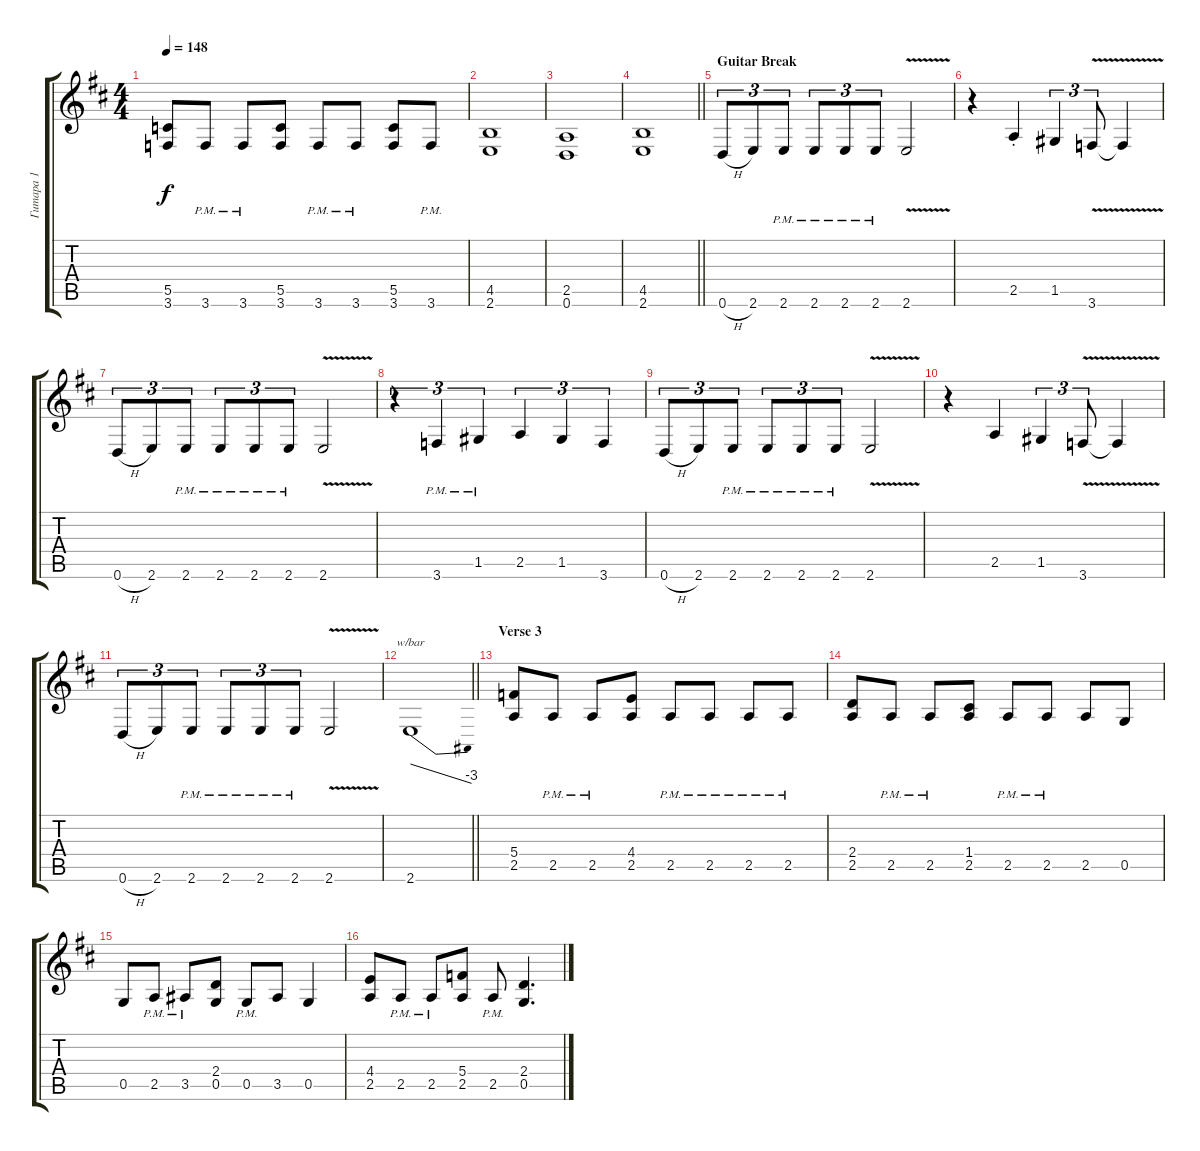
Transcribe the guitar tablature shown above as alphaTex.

\track ("Гитара 1" "Гитара 1") {instrument distortionguitar}
\staff {score tabs}
\tuning (D4 A3 F3 C3 G2 D2) {hide}
\ts (4 4)
\tempo 148
\clef g2
\ks bminor
(5.5 3.6).8{dy f} 3.6{pm}.8 3.6{pm}.8 (5.5 3.6).8 3.6{pm}.8 3.6{pm}.8 (5.5 3.6).8 3.6{pm}.8 |
(4.5 2.6).1 |
(2.5 0.6).1 |
\barLineRight lightlight
(4.5 2.6).1 |
\section ("" "Guitar Break")
0.6{h}.8{tu (3 2)} 2.6.8{tu (3 2)} 2.6{pm}.8{tu (3 2)} 2.6{pm}.8{tu (3 2)} 2.6{pm}.8{tu (3 2)} 2.6{pm}.8{tu (3 2)} 2.6{v}.2 |
r.4 2.5{st}.4 1.5.4{tu (3 2)} 3.6{v}.8{tu (3 2)} 3.6{t}.4 |
0.6{h}.8{tu (3 2)} 2.6.8{tu (3 2)} 2.6{pm}.8{tu (3 2)} 2.6{pm}.8{tu (3 2)} 2.6{pm}.8{tu (3 2)} 2.6{pm}.8{tu (3 2)} 2.6{v}.2 |
r.4{tu (3 2)} 3.6{pm}.4{tu (3 2)} 1.5{pm}.4{tu (3 2)} 2.5.4{tu (3 2)} 1.5.4{tu (3 2)} 3.6.4{tu (3 2)} |
0.6{h}.8{tu (3 2)} 2.6.8{tu (3 2)} 2.6{pm}.8{tu (3 2)} 2.6{pm}.8{tu (3 2)} 2.6{pm}.8{tu (3 2)} 2.6{pm}.8{tu (3 2)} 2.6{v}.2 |
r.4 2.5.4 1.5.4{tu (3 2)} 3.6{v}.8{tu (3 2)} 3.6{t}.4 |
0.6{h}.8{tu (3 2)} 2.6.8{tu (3 2)} 2.6{pm}.8{tu (3 2)} 2.6{pm}.8{tu (3 2)} 2.6{pm}.8{tu (3 2)} 2.6{pm}.8{tu (3 2)} 2.6{v}.2 |
\barLineRight lightlight
2.6.1{tbe (dive default 0 0 60 -12)} |
\section ("" "Verse 3")
(5.4 2.5).8 2.5{pm}.8 2.5{pm}.8 (4.4 2.5).8 2.5{pm}.8 2.5{pm}.8 2.5{pm}.8 2.5{pm}.8 |
(2.4 2.5).8 2.5{pm}.8 2.5{pm}.8 (1.4 2.5).8 2.5{pm}.8 2.5{pm}.8 2.5.8 0.5.8 |
0.5.8 2.5{pm}.8 3.5{pm}.8 (2.4 0.5).8 0.5{pm}.8 3.5.8 0.5.4 |
(4.4 2.5).8 2.5{pm}.8 2.5{pm}.8 (5.4 2.5).8 2.5{pm}.8 (2.4 0.5).4{d}
